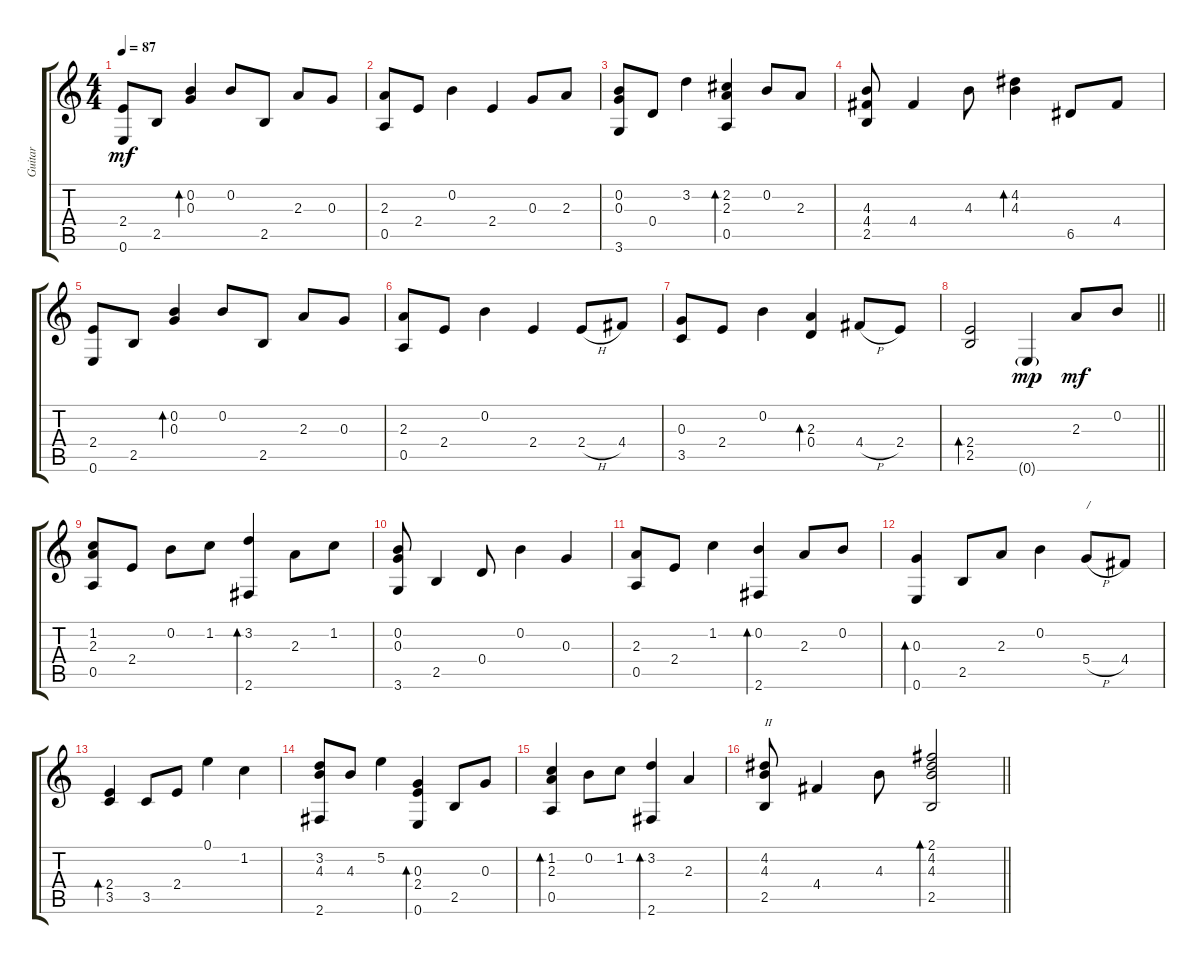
\track ("Guitar" "Guitar") {instrument acousticguitarnylon}
\staff {score tabs}
\tuning (E4 B3 G3 D3 A2 E2) {hide}
\ts (4 4)
\tempo 87
\clef g2
\ks c
(2.4 0.6).8{dy mf} 2.5.8 (0.2 0.3).4{bd 60} 0.2.8 2.5.8 2.3.8 0.3.8 |
(2.3 0.5).8 2.4.8 0.2.4 2.4.4 0.3.8 2.3.8 |
(0.2 0.3 3.6).8 0.4.8 3.2.4 (2.2 2.3 0.5).4{bd 60} 0.2.8 2.3.8 |
(4.3 4.4 2.5).8 4.4.4 4.3.8 (4.2 4.3).4{bd 60} 6.5.8 4.4.8 |
(2.4 0.6).8 2.5.8 (0.2 0.3).4{bd 60} 0.2.8 2.5.8 2.3.8 0.3.8 |
(2.3 0.5).8 2.4.8 0.2.4 2.4.4 2.4{h}.8 4.4.8 |
(0.3 3.5).8 2.4.8 0.2.4 (2.3 0.4).4{bd 60} 4.4{h}.8 2.4.8 |
\barLineRight lightlight
(2.4 2.5).2{bd 60} 0.6{g}.4{dy mp} 2.3.8{dy mf} 0.2.8 |
(1.2 2.3 0.5).8 2.4.8 0.2.8 1.2.8 (3.2 2.6).4{bd 120} 2.3.8 1.2.8 |
(0.2 0.3 3.6).8 2.5.4 0.4.8 0.2.4 0.3.4 |
(2.3 0.5).8 2.4.8 1.2.4 (0.2 2.6).4{bd 120} 2.3.8 0.2.8 |
(0.3 0.6).4{bd 240} 2.5.8 2.3.8 0.2.4 5.4{h}.8{txt "/"} 4.4.8 |
(2.4 3.5).4{bd 60} 3.5.8 2.4.8 0.1.4 1.2.4 |
(3.2 4.3 2.6).8 4.3.8 5.2.4 (0.3 2.4 0.6).4{bd 60} 2.5.8 0.3.8 |
(1.2 2.3 0.5).4{bd 60} 0.2.8 1.2.8 (3.2 2.6).4{bd 60} 2.3.4 |
\barLineRight lightlight
(4.2 4.3 2.5).8{txt "II"} 4.4.4 4.3.8 (2.1 4.2 4.3 2.5).2{bd 60}
